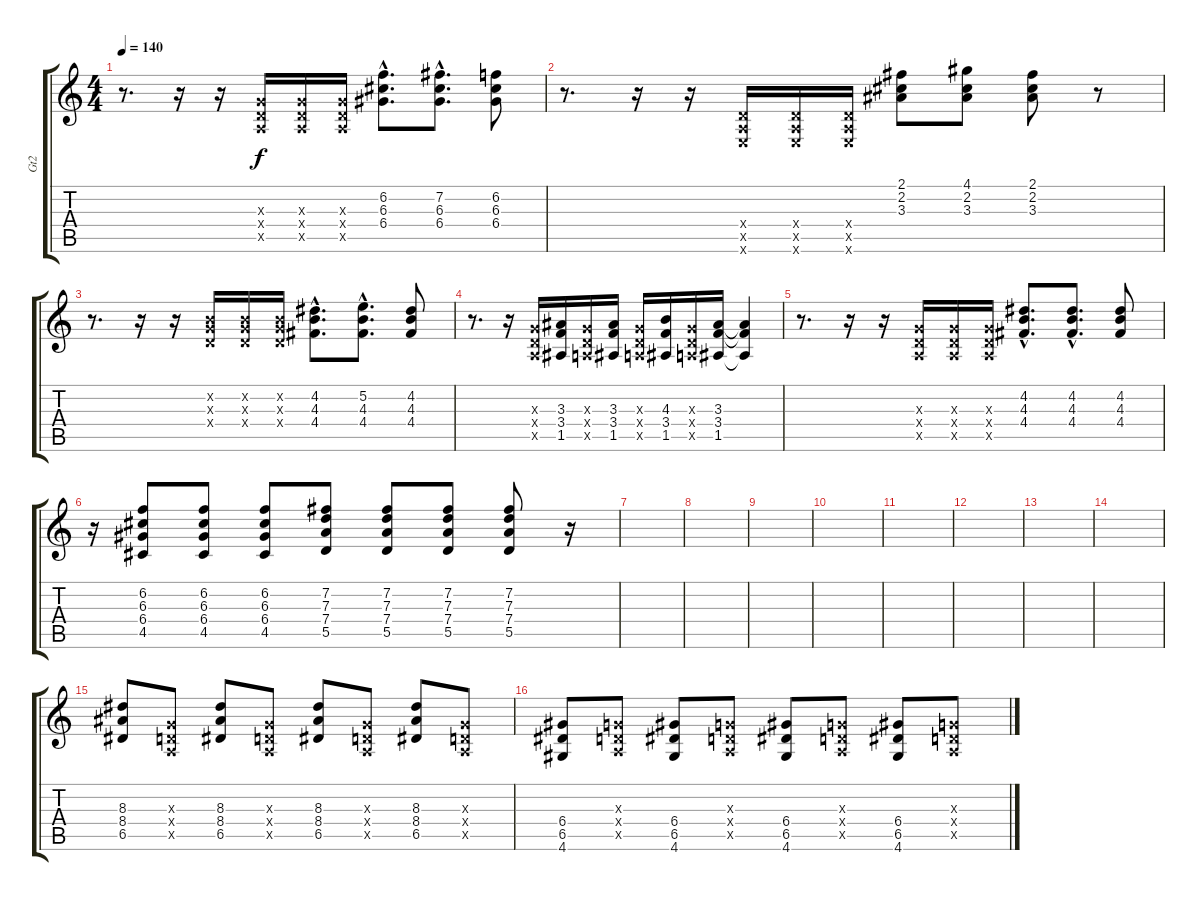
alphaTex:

\track ("Gt2" "Gt2") {instrument overdrivenguitar}
\staff {score tabs}
\tuning (E4 B3 G3 D3 A2 E2) {hide}
\ts (4 4)
\tempo 140
\clef g2
\ks c
r.8{d dy f} r.16 r.16 (0.3{x} 0.4{x} 0.5{x}).16 (0.3{x} 0.4{x} 0.5{x}).16 (0.3{x} 0.4{x} 0.5{x}).16 (6.2{hac} 6.3{hac} 6.4{hac}).8{d} (7.2{hac} 6.3{hac} 6.4{hac}).8{d} (6.2 6.3 6.4).8 |
r.8{d} r.16 r.16 (0.4{x} 0.5{x} 0.6{x}).16 (0.4{x} 0.5{x} 0.6{x}).16 (0.4{x} 0.5{x} 0.6{x}).16 (2.1 2.2 3.3).8 (4.1 2.2 3.3).8 (2.1 2.2 3.3).8 r.8 |
r.8{d} r.16 r.16 (0.2{x} 0.3{x} 0.4{x}).16 (0.2{x} 0.3{x} 0.4{x}).16 (0.2{x} 0.3{x} 0.4{x}).16 (4.2{hac} 4.3{hac} 4.4{hac}).8{d} (5.2{hac} 4.3{hac} 4.4{hac}).8{d} (4.2 4.3 4.4).8 |
r.8{d} r.16 (0.3{x} 0.4{x} 0.5{x}).16 (3.3 3.4 1.5).16 (0.3{x} 0.4{x} 0.5{x}).16 (3.3 3.4 1.5).16 (0.3{x} 0.4{x} 0.5{x}).16 (4.3 3.4 1.5).16 (0.3{x} 0.4{x} 0.5{x}).16 (3.3 3.4 1.5).16 (3.3{t} 3.4{t} 1.5{t}).4 |
r.8{d} r.16 r.16 (0.3{x} 0.4{x} 0.5{x}).16 (0.3{x} 0.4{x} 0.5{x}).16 (0.3{x} 0.4{x} 0.5{x}).16 (4.2{hac} 4.3{hac} 4.4{hac}).8{d} (4.2{hac} 4.3{hac} 4.4{hac}).8{d} (4.2 4.3 4.4).8 |
r.16 (6.2 6.3 6.4 4.5).8 (6.2 6.3 6.4 4.5).8 (6.2 6.3 6.4 4.5).8 (7.2 7.3 7.4 5.5).8 (7.2 7.3 7.4 5.5).8 (7.2 7.3 7.4 5.5).8 (7.2 7.3 7.4 5.5).8 r.16 |
|
|
|
|
|
|
|
|
(8.3 8.4 6.5).8{volume 6} (0.3{x} 0.4{x} 0.5{x}).8 (8.3 8.4 6.5).8 (0.3{x} 0.4{x} 0.5{x}).8 (8.3 8.4 6.5).8 (0.3{x} 0.4{x} 0.5{x}).8 (8.3 8.4 6.5).8 (0.3{x} 0.4{x} 0.5{x}).8 |
(6.4 6.5 4.6).8 (0.3{x} 0.4{x} 0.5{x}).8 (6.4 6.5 4.6).8 (0.3{x} 0.4{x} 0.5{x}).8 (6.4 6.5 4.6).8 (0.3{x} 0.4{x} 0.5{x}).8 (6.4 6.5 4.6).8 (0.3{x} 0.4{x} 0.5{x}).8
